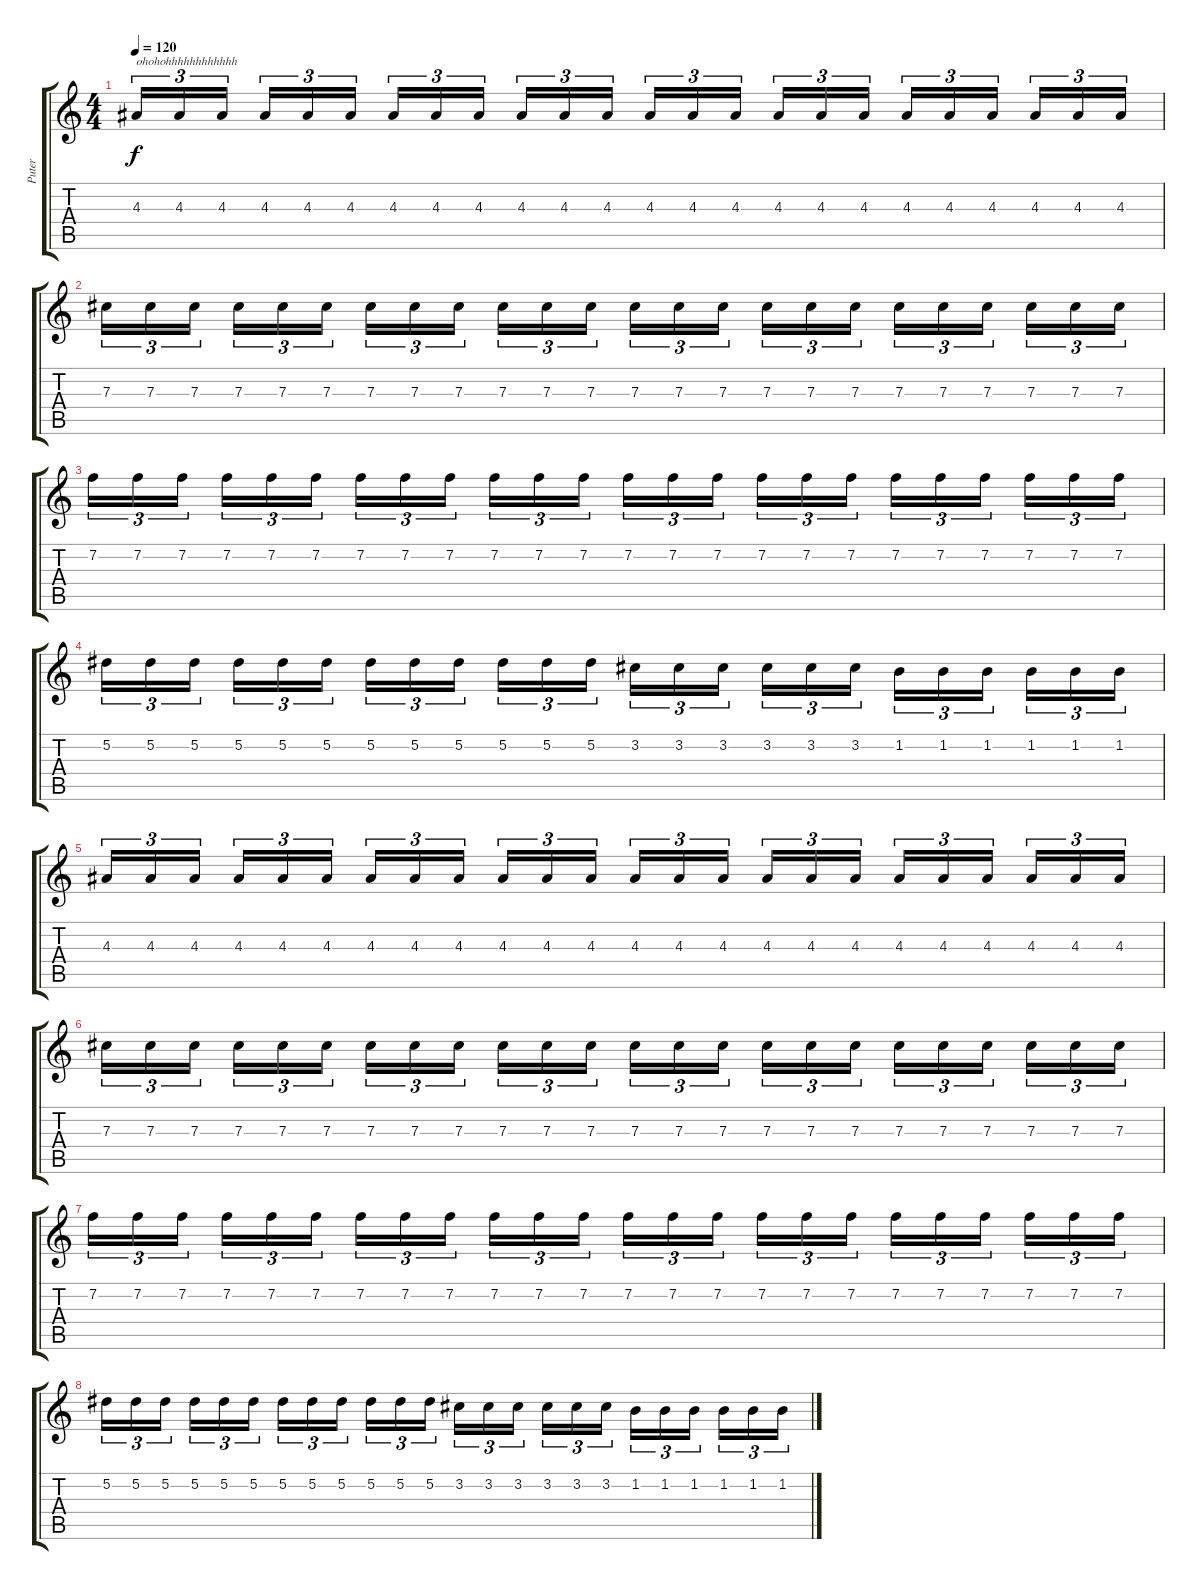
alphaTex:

\track ("Puter" "Puter") {instrument distortionguitar}
\staff {score tabs}
\tuning (Eb4 Bb3 Gb3 Db3 Ab2 Eb2) {hide}
\ts (4 4)
\tempo 120
\clef g2
\ks c
4.3.16{tu (3 2) txt "ohohohhhhhhhhhhhh" dy f instrument distortionguitar} 4.3.16{tu (3 2)} 4.3.16{tu (3 2)} 4.3.16{tu (3 2)} 4.3.16{tu (3 2)} 4.3.16{tu (3 2)} 4.3.16{tu (3 2)} 4.3.16{tu (3 2)} 4.3.16{tu (3 2)} 4.3.16{tu (3 2)} 4.3.16{tu (3 2)} 4.3.16{tu (3 2)} 4.3.16{tu (3 2)} 4.3.16{tu (3 2)} 4.3.16{tu (3 2)} 4.3.16{tu (3 2)} 4.3.16{tu (3 2)} 4.3.16{tu (3 2)} 4.3.16{tu (3 2)} 4.3.16{tu (3 2)} 4.3.16{tu (3 2)} 4.3.16{tu (3 2)} 4.3.16{tu (3 2)} 4.3.16{tu (3 2)} |
7.3.16{tu (3 2)} 7.3.16{tu (3 2)} 7.3.16{tu (3 2)} 7.3.16{tu (3 2)} 7.3.16{tu (3 2)} 7.3.16{tu (3 2)} 7.3.16{tu (3 2)} 7.3.16{tu (3 2)} 7.3.16{tu (3 2)} 7.3.16{tu (3 2)} 7.3.16{tu (3 2)} 7.3.16{tu (3 2)} 7.3.16{tu (3 2)} 7.3.16{tu (3 2)} 7.3.16{tu (3 2)} 7.3.16{tu (3 2)} 7.3.16{tu (3 2)} 7.3.16{tu (3 2)} 7.3.16{tu (3 2)} 7.3.16{tu (3 2)} 7.3.16{tu (3 2)} 7.3.16{tu (3 2)} 7.3.16{tu (3 2)} 7.3.16{tu (3 2)} |
7.2.16{tu (3 2)} 7.2.16{tu (3 2)} 7.2.16{tu (3 2)} 7.2.16{tu (3 2)} 7.2.16{tu (3 2)} 7.2.16{tu (3 2)} 7.2.16{tu (3 2)} 7.2.16{tu (3 2)} 7.2.16{tu (3 2)} 7.2.16{tu (3 2)} 7.2.16{tu (3 2)} 7.2.16{tu (3 2)} 7.2.16{tu (3 2)} 7.2.16{tu (3 2)} 7.2.16{tu (3 2)} 7.2.16{tu (3 2)} 7.2.16{tu (3 2)} 7.2.16{tu (3 2)} 7.2.16{tu (3 2)} 7.2.16{tu (3 2)} 7.2.16{tu (3 2)} 7.2.16{tu (3 2)} 7.2.16{tu (3 2)} 7.2.16{tu (3 2)} |
5.2.16{tu (3 2)} 5.2.16{tu (3 2)} 5.2.16{tu (3 2)} 5.2.16{tu (3 2)} 5.2.16{tu (3 2)} 5.2.16{tu (3 2)} 5.2.16{tu (3 2)} 5.2.16{tu (3 2)} 5.2.16{tu (3 2)} 5.2.16{tu (3 2)} 5.2.16{tu (3 2)} 5.2.16{tu (3 2)} 3.2.16{tu (3 2)} 3.2.16{tu (3 2)} 3.2.16{tu (3 2)} 3.2.16{tu (3 2)} 3.2.16{tu (3 2)} 3.2.16{tu (3 2)} 1.2.16{tu (3 2)} 1.2.16{tu (3 2)} 1.2.16{tu (3 2)} 1.2.16{tu (3 2)} 1.2.16{tu (3 2)} 1.2.16{tu (3 2)} |
4.3.16{tu (3 2) instrument distortionguitar} 4.3.16{tu (3 2)} 4.3.16{tu (3 2)} 4.3.16{tu (3 2)} 4.3.16{tu (3 2)} 4.3.16{tu (3 2)} 4.3.16{tu (3 2)} 4.3.16{tu (3 2)} 4.3.16{tu (3 2)} 4.3.16{tu (3 2)} 4.3.16{tu (3 2)} 4.3.16{tu (3 2)} 4.3.16{tu (3 2)} 4.3.16{tu (3 2)} 4.3.16{tu (3 2)} 4.3.16{tu (3 2)} 4.3.16{tu (3 2)} 4.3.16{tu (3 2)} 4.3.16{tu (3 2)} 4.3.16{tu (3 2)} 4.3.16{tu (3 2)} 4.3.16{tu (3 2)} 4.3.16{tu (3 2)} 4.3.16{tu (3 2)} |
7.3.16{tu (3 2)} 7.3.16{tu (3 2)} 7.3.16{tu (3 2)} 7.3.16{tu (3 2)} 7.3.16{tu (3 2)} 7.3.16{tu (3 2)} 7.3.16{tu (3 2)} 7.3.16{tu (3 2)} 7.3.16{tu (3 2)} 7.3.16{tu (3 2)} 7.3.16{tu (3 2)} 7.3.16{tu (3 2)} 7.3.16{tu (3 2)} 7.3.16{tu (3 2)} 7.3.16{tu (3 2)} 7.3.16{tu (3 2)} 7.3.16{tu (3 2)} 7.3.16{tu (3 2)} 7.3.16{tu (3 2)} 7.3.16{tu (3 2)} 7.3.16{tu (3 2)} 7.3.16{tu (3 2)} 7.3.16{tu (3 2)} 7.3.16{tu (3 2)} |
7.2.16{tu (3 2)} 7.2.16{tu (3 2)} 7.2.16{tu (3 2)} 7.2.16{tu (3 2)} 7.2.16{tu (3 2)} 7.2.16{tu (3 2)} 7.2.16{tu (3 2)} 7.2.16{tu (3 2)} 7.2.16{tu (3 2)} 7.2.16{tu (3 2)} 7.2.16{tu (3 2)} 7.2.16{tu (3 2)} 7.2.16{tu (3 2)} 7.2.16{tu (3 2)} 7.2.16{tu (3 2)} 7.2.16{tu (3 2)} 7.2.16{tu (3 2)} 7.2.16{tu (3 2)} 7.2.16{tu (3 2)} 7.2.16{tu (3 2)} 7.2.16{tu (3 2)} 7.2.16{tu (3 2)} 7.2.16{tu (3 2)} 7.2.16{tu (3 2)} |
5.2.16{tu (3 2)} 5.2.16{tu (3 2)} 5.2.16{tu (3 2)} 5.2.16{tu (3 2)} 5.2.16{tu (3 2)} 5.2.16{tu (3 2)} 5.2.16{tu (3 2)} 5.2.16{tu (3 2)} 5.2.16{tu (3 2)} 5.2.16{tu (3 2)} 5.2.16{tu (3 2)} 5.2.16{tu (3 2)} 3.2.16{tu (3 2)} 3.2.16{tu (3 2)} 3.2.16{tu (3 2)} 3.2.16{tu (3 2)} 3.2.16{tu (3 2)} 3.2.16{tu (3 2)} 1.2.16{tu (3 2)} 1.2.16{tu (3 2)} 1.2.16{tu (3 2)} 1.2.16{tu (3 2)} 1.2.16{tu (3 2)} 1.2.16{tu (3 2)}
